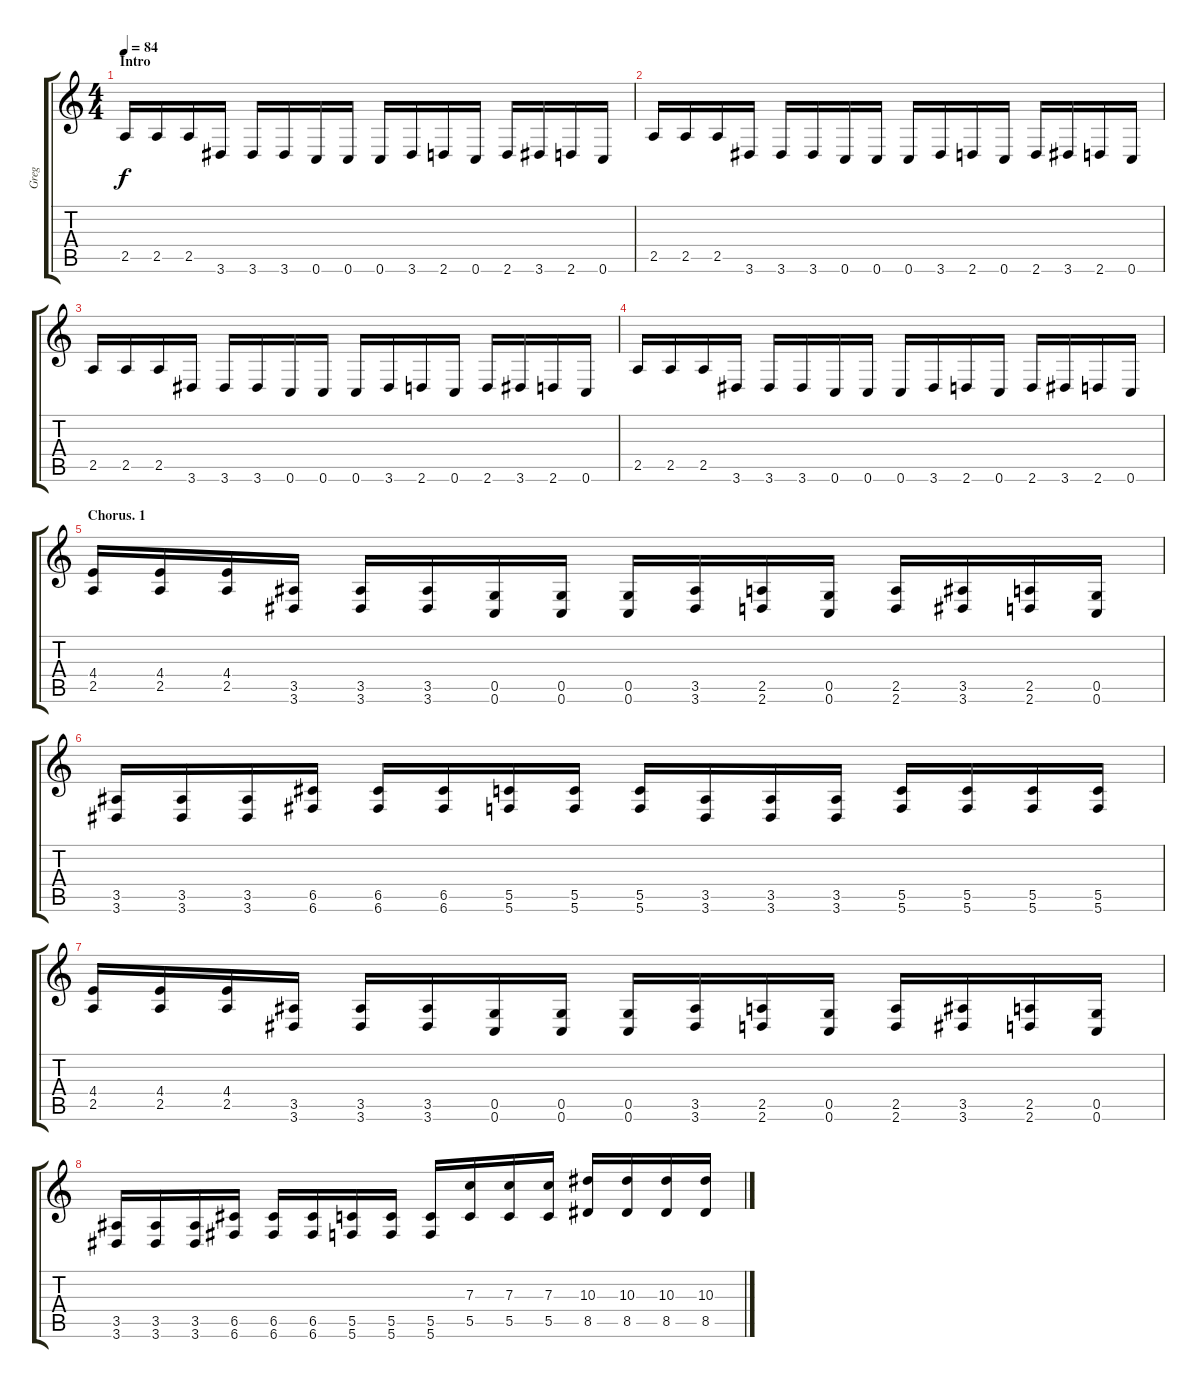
\track ("Greg" "Greg") {instrument distortionguitar}
\staff {score tabs}
\tuning (D4 A3 F3 C3 G2 C2) {hide}
\ts (4 4)
\section ("" "Intro")
\tempo 84
\clef g2
\ks c
2.5.16{dy f instrument distortionguitar} 2.5.16 2.5.16 3.6.16 3.6.16 3.6.16 0.6.16 0.6.16 0.6.16 3.6.16 2.6.16 0.6.16 2.6.16 3.6.16 2.6.16 0.6.16 |
2.5.16 2.5.16 2.5.16 3.6.16 3.6.16 3.6.16 0.6.16 0.6.16 0.6.16 3.6.16 2.6.16 0.6.16 2.6.16 3.6.16 2.6.16 0.6.16 |
2.5.16 2.5.16 2.5.16 3.6.16 3.6.16 3.6.16 0.6.16 0.6.16 0.6.16 3.6.16 2.6.16 0.6.16 2.6.16 3.6.16 2.6.16 0.6.16 |
2.5.16 2.5.16 2.5.16 3.6.16 3.6.16 3.6.16 0.6.16 0.6.16 0.6.16 3.6.16 2.6.16 0.6.16 2.6.16 3.6.16 2.6.16 0.6.16 |
\section ("" "Chorus. 1")
(4.4 2.5).16 (4.4 2.5).16 (4.4 2.5).16 (3.5 3.6).16 (3.5 3.6).16 (3.5 3.6).16 (0.5 0.6).16 (0.5 0.6).16 (0.5 0.6).16 (3.5 3.6).16 (2.5 2.6).16 (0.5 0.6).16 (2.5 2.6).16 (3.5 3.6).16 (2.5 2.6).16 (0.5 0.6).16 |
(3.5 3.6).16 (3.5 3.6).16 (3.5 3.6).16 (6.5 6.6).16 (6.5 6.6).16 (6.5 6.6).16 (5.5 5.6).16 (5.5 5.6).16 (5.5 5.6).16 (3.5 3.6).16 (3.5 3.6).16 (3.5 3.6).16 (5.5 5.6).16 (5.5 5.6).16 (5.5 5.6).16 (5.5 5.6).16 |
(4.4 2.5).16 (4.4 2.5).16 (4.4 2.5).16 (3.5 3.6).16 (3.5 3.6).16 (3.5 3.6).16 (0.5 0.6).16 (0.5 0.6).16 (0.5 0.6).16 (3.5 3.6).16 (2.5 2.6).16 (0.5 0.6).16 (2.5 2.6).16 (3.5 3.6).16 (2.5 2.6).16 (0.5 0.6).16 |
(3.5 3.6).16 (3.5 3.6).16 (3.5 3.6).16 (6.5 6.6).16 (6.5 6.6).16 (6.5 6.6).16 (5.5 5.6).16 (5.5 5.6).16 (5.5 5.6).16 (7.3 5.5).16 (7.3 5.5).16 (7.3 5.5).16 (10.3 8.5).16 (10.3 8.5).16 (10.3 8.5).16 (10.3 8.5).16
